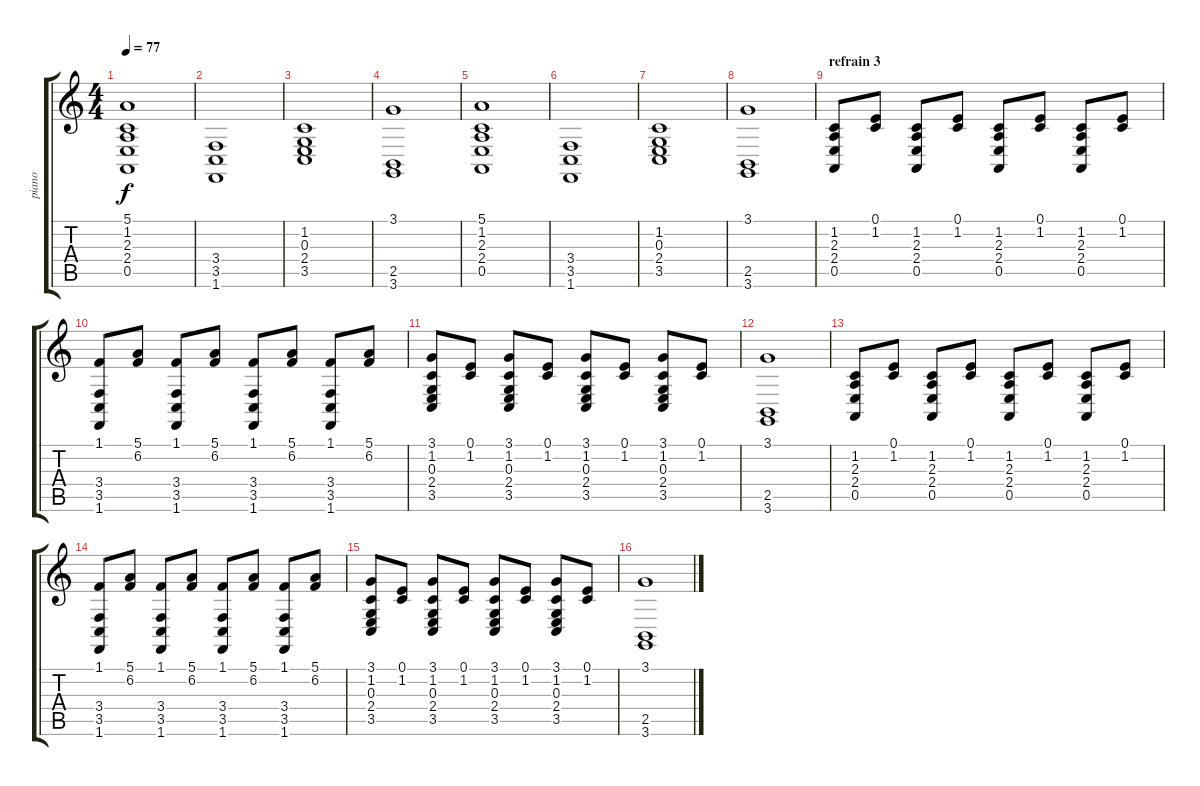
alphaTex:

\track ("piano" "piano") {instrument honkytonkpiano}
\staff {score tabs}
\tuning (E4 B3 G3 D3 A2 E2) {hide}
\ts (4 4)
\tempo 77
\clef g2
\ks c
(5.1 1.2 2.3 2.4 0.5).1{dy f} |
(3.4 3.5 1.6).1 |
(1.2 0.3 2.4 3.5).1 |
(3.1 2.5 3.6).1 |
(5.1 1.2 2.3 2.4 0.5).1 |
(3.4 3.5 1.6).1 |
(1.2 0.3 2.4 3.5).1 |
(3.1 2.5 3.6).1 |
\section ("" "refrain 3")
(1.2 2.3 2.4 0.5).8 (0.1 1.2).8 (1.2 2.3 2.4 0.5).8 (0.1 1.2).8 (1.2 2.3 2.4 0.5).8 (0.1 1.2).8 (1.2 2.3 2.4 0.5).8 (0.1 1.2).8 |
(1.1 3.4 3.5 1.6).8 (5.1 6.2).8 (1.1 3.4 3.5 1.6).8 (5.1 6.2).8 (1.1 3.4 3.5 1.6).8 (5.1 6.2).8 (1.1 3.4 3.5 1.6).8 (5.1 6.2).8 |
(3.1 1.2 0.3 2.4 3.5).8 (0.1 1.2).8 (3.1 1.2 0.3 2.4 3.5).8 (0.1 1.2).8 (3.1 1.2 0.3 2.4 3.5).8 (0.1 1.2).8 (3.1 1.2 0.3 2.4 3.5).8 (0.1 1.2).8 |
(3.1 2.5 3.6).1 |
(1.2 2.3 2.4 0.5).8 (0.1 1.2).8 (1.2 2.3 2.4 0.5).8 (0.1 1.2).8 (1.2 2.3 2.4 0.5).8 (0.1 1.2).8 (1.2 2.3 2.4 0.5).8 (0.1 1.2).8 |
(1.1 3.4 3.5 1.6).8 (5.1 6.2).8 (1.1 3.4 3.5 1.6).8 (5.1 6.2).8 (1.1 3.4 3.5 1.6).8 (5.1 6.2).8 (1.1 3.4 3.5 1.6).8 (5.1 6.2).8 |
(3.1 1.2 0.3 2.4 3.5).8 (0.1 1.2).8 (3.1 1.2 0.3 2.4 3.5).8 (0.1 1.2).8 (3.1 1.2 0.3 2.4 3.5).8 (0.1 1.2).8 (3.1 1.2 0.3 2.4 3.5).8 (0.1 1.2).8 |
(3.1 2.5 3.6).1
